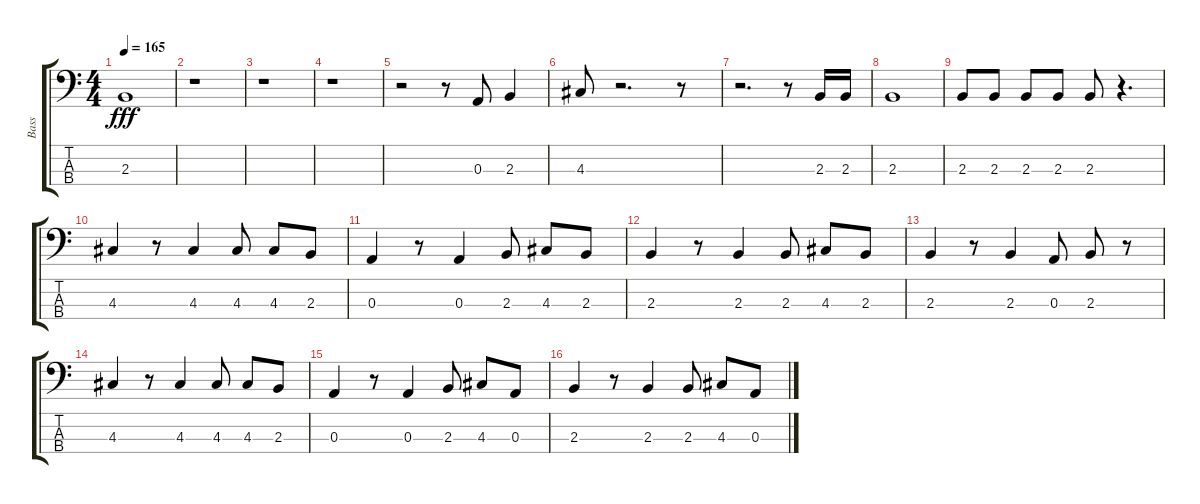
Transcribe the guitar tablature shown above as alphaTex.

\track ("Bass" "Bass") {instrument slapbass1}
\staff {score tabs}
\tuning (G2 D2 A1 E1) {hide}
\ts (4 4)
\tempo 165
\clef f4
\ks c
2.3.1{dy fff} |
r.1 |
r.1 |
r.1 |
r.2 r.8 0.3.8 2.3.4 |
4.3.8 r.2{d} r.8 |
r.2{d} r.8 2.3.16 2.3.16 |
2.3.1 |
2.3.8 2.3.8 2.3.8 2.3.8 2.3.8 r.4{d} |
4.3.4 r.8 4.3.4 4.3.8 4.3.8 2.3.8 |
0.3.4 r.8 0.3.4 2.3.8 4.3.8 2.3.8 |
2.3.4 r.8 2.3.4 2.3.8 4.3.8 2.3.8 |
2.3.4 r.8 2.3.4 0.3.8 2.3.8 r.8 |
4.3.4 r.8 4.3.4 4.3.8 4.3.8 2.3.8 |
0.3.4 r.8 0.3.4 2.3.8 4.3.8 0.3.8 |
2.3.4 r.8 2.3.4 2.3.8 4.3.8 0.3.8
